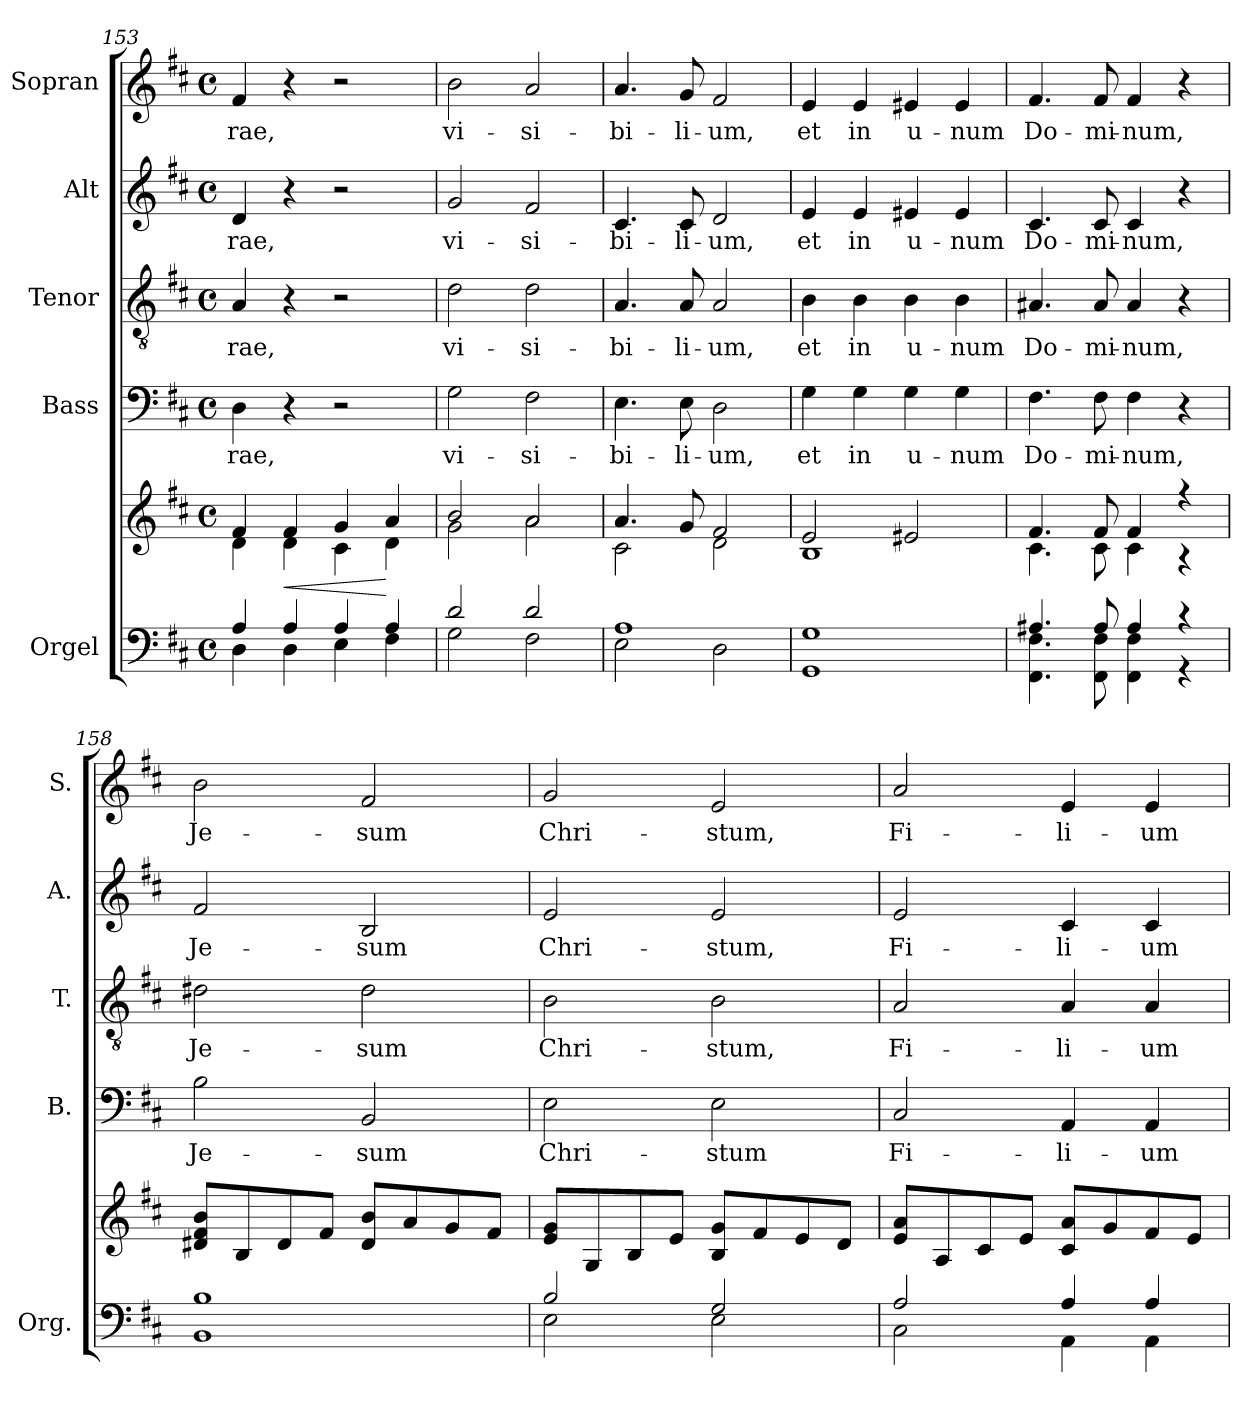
**kern	**kern	**dynam	**kern	**text	**kern	**text	**kern	**text	**kern	**text
*part5	*part5	*part5	*part4	*part4	*part3	*part3	*part2	*part2	*part1	*part1
*staff6	*staff5	*staff5/6	*staff4	*staff4	*staff3	*staff3	*staff2	*staff2	*staff1	*staff1
*I"Orgel	*	*	*I"Bass	*	*I"Tenor	*	*I"Alt	*	*I"Sopran	*
*I'Org.	*	*	*I'B.	*	*I'T.	*	*I'A.	*	*I'S.	*
!!LO:LB:g=z
*clefF4	*clefG2	*	*clefF4	*	*clefGv2	*	*clefG2	*	*clefG2	*
*k[f#c#]	*k[f#c#]	*	*k[f#c#]	*	*k[f#c#]	*	*k[f#c#]	*	*k[f#c#]	*
*D:	*D:	*	*D:	*	*D:	*	*D:	*	*D:	*
*M4/4	*M4/4	*	*M4/4	*	*M4/4	*	*M4/4	*	*M4/4	*
*met(c)	*met(c)	*	*met(c)	*	*met(c)	*	*met(c)	*	*met(c)	*
=153	=153	=153	=153	=153	=153	=153	=153	=153	=153	=153
*^	*^	*	*	*	*	*	*	*	*	*
!	!	!	!	!	!	!LO:LY:b	!	!LO:LY:b	!	!LO:LY:b	!	!LO:LY:b
4A/	4D\	4f#/	4d\	.	4D\	-rae,	4A/	-rae,	4d/	-rae,	4f#/	-rae,
!	!	!	!	!LO:HP:b	!	!	!	!	!	!	!	!
4A/	4D\	4f#/	4d\	<	4r	.	4r	.	4r	.	4r	.
4A/	4E\	4g/	4c#\	.	2r	.	2r	.	2r	.	2r	.
4A/	4F#\	4a/	4d\	[	.	.	.	.	.	.	.	.
=154	=154	=154	=154	=154	=154	=154	=154	=154	=154	=154	=154	=154
!	!	!	!	!	!	!LO:LY:b	!	!LO:LY:b	!	!LO:LY:b	!	!LO:LY:b
2d/	2G\	2b/	2g\	.	2G\	vi-	2d\	vi-	2g/	vi-	2b\	vi-
!	!	!	!	!	!	!LO:LY:b	!	!LO:LY:b	!	!LO:LY:b	!	!LO:LY:b
2d/	2F#\	2a/	2a\	.	2F#\	-si-	2d\	-si-	2f#/	-si-	2a/	-si-
=155	=155	=155	=155	=155	=155	=155	=155	=155	=155	=155	=155	=155
!	!	!	!	!	!	!LO:LY:b	!	!LO:LY:b	!	!LO:LY:b	!	!LO:LY:b
1A	2E\	4.a/	2c#\	.	4.E\	-bi-	4.A/	-bi-	4.c#/	-bi-	4.a/	-bi-
!	!	!	!	!	!	!LO:LY:b	!	!LO:LY:b	!	!LO:LY:b	!	!LO:LY:b
.	.	8g/	.	.	8E\	-li-	8A/	-li-	8c#/	-li-	8g/	-li-
!	!	!	!	!	!	!LO:LY:b	!	!LO:LY:b	!	!LO:LY:b	!	!LO:LY:b
.	2D\	2f#/	2d\	.	2D\	-um,	2A/	-um,	2d/	-um,	2f#/	-um,
=156	=156	=156	=156	=156	=156	=156	=156	=156	=156	=156	=156	=156
!	!	!	!	!	!	!LO:LY:b	!	!LO:LY:b	!	!LO:LY:b	!	!LO:LY:b
1G	1GG	2e/	1B	.	4G\	et	4B\	et	4e/	et	4e/	et
!	!	!	!	!	!	!LO:LY:b	!	!LO:LY:b	!	!LO:LY:b	!	!LO:LY:b
.	.	.	.	.	4G\	in	4B\	in	4e/	in	4e/	in
!	!	!	!	!	!	!LO:LY:b	!	!LO:LY:b	!	!LO:LY:b	!	!LO:LY:b
.	.	2e#X/	.	.	4G\	u-	4B\	u-	4e#X/	u-	4e#X/	u-
!	!	!	!	!	!	!LO:LY:b	!	!LO:LY:b	!	!LO:LY:b	!	!LO:LY:b
.	.	.	.	.	4G\	-num	4B\	-num	4e#/	-num	4e#/	-num
=157	=157	=157	=157	=157	=157	=157	=157	=157	=157	=157	=157	=157
!	!	!	!	!	!	!LO:LY:b	!	!LO:LY:b	!	!LO:LY:b	!	!LO:LY:b
4.A#X/	4.FF#\ 4.F#\	4.f#/	4.c#\	.	4.F#\	Do-	4.A#X/	Do-	4.c#/	Do-	4.f#/	Do-
!	!	!	!	!	!	!LO:LY:b	!	!LO:LY:b	!	!LO:LY:b	!	!LO:LY:b
8A#/	8FF#\ 8F#\	8f#/	8c#\	.	8F#\	-mi-	8A#/	-mi-	8c#/	-mi-	8f#/	-mi-
!	!	!	!	!	!	!LO:LY:b	!	!LO:LY:b	!	!LO:LY:b	!	!LO:LY:b
4A#/	4FF#\ 4F#\	4f#/	4c#\	.	4F#\	-num,	4A#/	-num,	4c#/	-num,	4f#/	-num,
4r	4r	4r	4r	.	4r	.	4r	.	4r	.	4r	.
=158	=158	=158	=158	=158	=158	=158	=158	=158	=158	=158	=158	=158
!	!	!	!	!	!	!LO:LY:b	!	!LO:LY:b	!	!LO:LY:b	!	!LO:LY:b
*	*	*v	*v	*	*	*	*	*	*	*	*	*
1B	1BB	8d#X/ 8f#/ 8b/L	.	2B\	Je-	2d#X\	Je-	2f#/	Je-	2b\	Je-
.	.	8B/	.	.	.	.	.	.	.	.	.
.	.	8d#/	.	.	.	.	.	.	.	.	.
.	.	8f#/J	.	.	.	.	.	.	.	.	.
!	!	!	!	!	!LO:LY:b	!	!LO:LY:b	!	!LO:LY:b	!	!LO:LY:b
.	.	8d#/ 8b/L	.	2BB/	-sum	2d#\	-sum	2B/	-sum	2f#/	-sum
.	.	8a/	.	.	.	.	.	.	.	.	.
.	.	8g/	.	.	.	.	.	.	.	.	.
.	.	8f#/J	.	.	.	.	.	.	.	.	.
!!LO:PB:g=z
=159	=159	=159	=159	=159	=159	=159	=159	=159	=159	=159	=159
!	!	!	!	!	!LO:LY:b	!	!LO:LY:b	!	!LO:LY:b	!	!LO:LY:b
2B/	2E\	8e/ 8g/L	.	2E\	Chri-	2B\	Chri-	2e/	Chri-	2g/	Chri-
.	.	8G/	.	.	.	.	.	.	.	.	.
.	.	8B/	.	.	.	.	.	.	.	.	.
.	.	8e/J	.	.	.	.	.	.	.	.	.
!	!	!	!	!	!LO:LY:b	!	!LO:LY:b	!	!LO:LY:b	!	!LO:LY:b
2G/	2E\	8B/ 8g/L	.	2E\	-stum	2B\	-stum,	2e/	-stum,	2e/	-stum,
.	.	8f#/	.	.	.	.	.	.	.	.	.
.	.	8e/	.	.	.	.	.	.	.	.	.
.	.	8d/J	.	.	.	.	.	.	.	.	.
=160	=160	=160	=160	=160	=160	=160	=160	=160	=160	=160	=160
!	!	!	!	!	!LO:LY:b	!	!LO:LY:b	!	!LO:LY:b	!	!LO:LY:b
2A/	2C#\	8e/ 8a/L	.	2C#/	Fi-	2A/	Fi-	2e/	Fi-	2a/	Fi-
.	.	8A/	.	.	.	.	.	.	.	.	.
.	.	8c#/	.	.	.	.	.	.	.	.	.
.	.	8e/J	.	.	.	.	.	.	.	.	.
!	!	!	!	!	!LO:LY:b	!	!LO:LY:b	!	!LO:LY:b	!	!LO:LY:b
4A/	4AA\	8c#/ 8a/L	.	4AA/	-li-	4A/	-li-	4c#/	-li-	4e/	-li-
.	.	8g/	.	.	.	.	.	.	.	.	.
!	!	!	!	!	!LO:LY:b	!	!LO:LY:b	!	!LO:LY:b	!	!LO:LY:b
4A/	4AA\	8f#/	.	4AA/	-um	4A/	-um	4c#/	-um	4e/	-um
.	.	8e/J	.	.	.	.	.	.	.	.	.
*v	*v	*	*	*	*	*	*	*	*	*	*
=	=	=	=	=	=	=	=	=	=	=
*-	*-	*-	*-	*-	*-	*-	*-	*-	*-	*-
